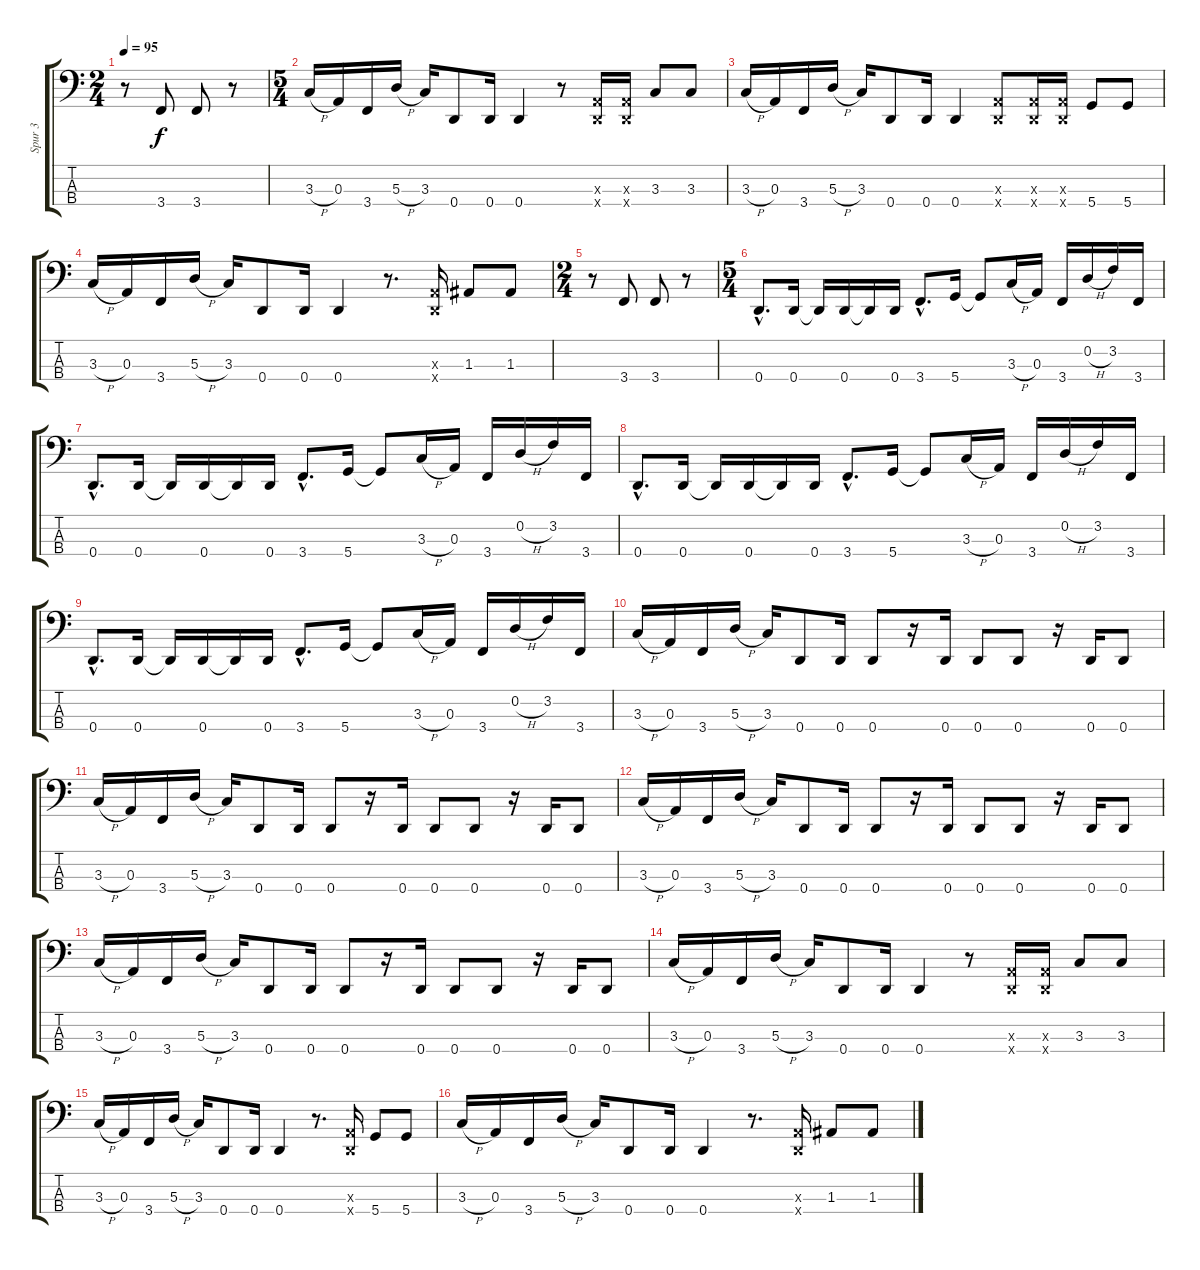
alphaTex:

\track ("Spur 3" "Spur 3") {instrument electricbassfinger}
\staff {score tabs}
\tuning (G2 D2 A1 D1) {hide}
\ts (2 4)
\tempo 95
\clef f4
\ks c
r.8{dy f} 3.4.8 3.4.8 r.8 |
\ts (5 4)
3.3{h}.16 0.3.16 3.4.16 5.3{h}.16 3.3.16 0.4.8 0.4.16 0.4.4 r.8 (0.3{x} 0.4{x}).16 (0.3{x} 0.4{x}).16 3.3.8 3.3.8 |
3.3{h}.16 0.3.16 3.4.16 5.3{h}.16 3.3.16 0.4.8 0.4.16 0.4.4 (0.3{x} 0.4{x}).8 (0.3{x} 0.4{x}).16 (0.3{x} 0.4{x}).16 5.4.8 5.4.8 |
3.3{h}.16 0.3.16 3.4.16 5.3{h}.16 3.3.16 0.4.8 0.4.16 0.4.4 r.8{d} (0.3{x} 0.4{x}).16 1.3.8 1.3.8 |
\ts (2 4)
r.8 3.4.8 3.4.8 r.8 |
\ts (5 4)
0.4{hac}.8{d} 0.4.16 0.4{t}.16 0.4.16 0.4{t}.16 0.4.16 3.4{hac}.8{d} 5.4.16 5.4{t}.8 3.3{h}.16 0.3.16 3.4.16 0.2{h}.16 3.2.16 3.4.16 |
0.4{hac}.8{d} 0.4.16 0.4{t}.16 0.4.16 0.4{t}.16 0.4.16 3.4{hac}.8{d} 5.4.16 5.4{t}.8 3.3{h}.16 0.3.16 3.4.16 0.2{h}.16 3.2.16 3.4.16 |
0.4{hac}.8{d} 0.4.16 0.4{t}.16 0.4.16 0.4{t}.16 0.4.16 3.4{hac}.8{d} 5.4.16 5.4{t}.8 3.3{h}.16 0.3.16 3.4.16 0.2{h}.16 3.2.16 3.4.16 |
0.4{hac}.8{d} 0.4.16 0.4{t}.16 0.4.16 0.4{t}.16 0.4.16 3.4{hac}.8{d} 5.4.16 5.4{t}.8 3.3{h}.16 0.3.16 3.4.16 0.2{h}.16 3.2.16 3.4.16 |
3.3{h}.16 0.3.16 3.4.16 5.3{h}.16 3.3.16 0.4.8 0.4.16 0.4.8 r.16 0.4.16 0.4.8 0.4.8 r.16 0.4.16 0.4.8 |
3.3{h}.16 0.3.16 3.4.16 5.3{h}.16 3.3.16 0.4.8 0.4.16 0.4.8 r.16 0.4.16 0.4.8 0.4.8 r.16 0.4.16 0.4.8 |
3.3{h}.16 0.3.16 3.4.16 5.3{h}.16 3.3.16 0.4.8 0.4.16 0.4.8 r.16 0.4.16 0.4.8 0.4.8 r.16 0.4.16 0.4.8 |
3.3{h}.16 0.3.16 3.4.16 5.3{h}.16 3.3.16 0.4.8 0.4.16 0.4.8 r.16 0.4.16 0.4.8 0.4.8 r.16 0.4.16 0.4.8 |
3.3{h}.16 0.3.16 3.4.16 5.3{h}.16 3.3.16 0.4.8 0.4.16 0.4.4 r.8 (0.3{x} 0.4{x}).16 (0.3{x} 0.4{x}).16 3.3.8 3.3.8 |
3.3{h}.16 0.3.16 3.4.16 5.3{h}.16 3.3.16 0.4.8 0.4.16 0.4.4 r.8{d} (0.3{x} 0.4{x}).16 5.4.8 5.4.8 |
3.3{h}.16 0.3.16 3.4.16 5.3{h}.16 3.3.16 0.4.8 0.4.16 0.4.4 r.8{d} (0.3{x} 0.4{x}).16 1.3.8 1.3.8
